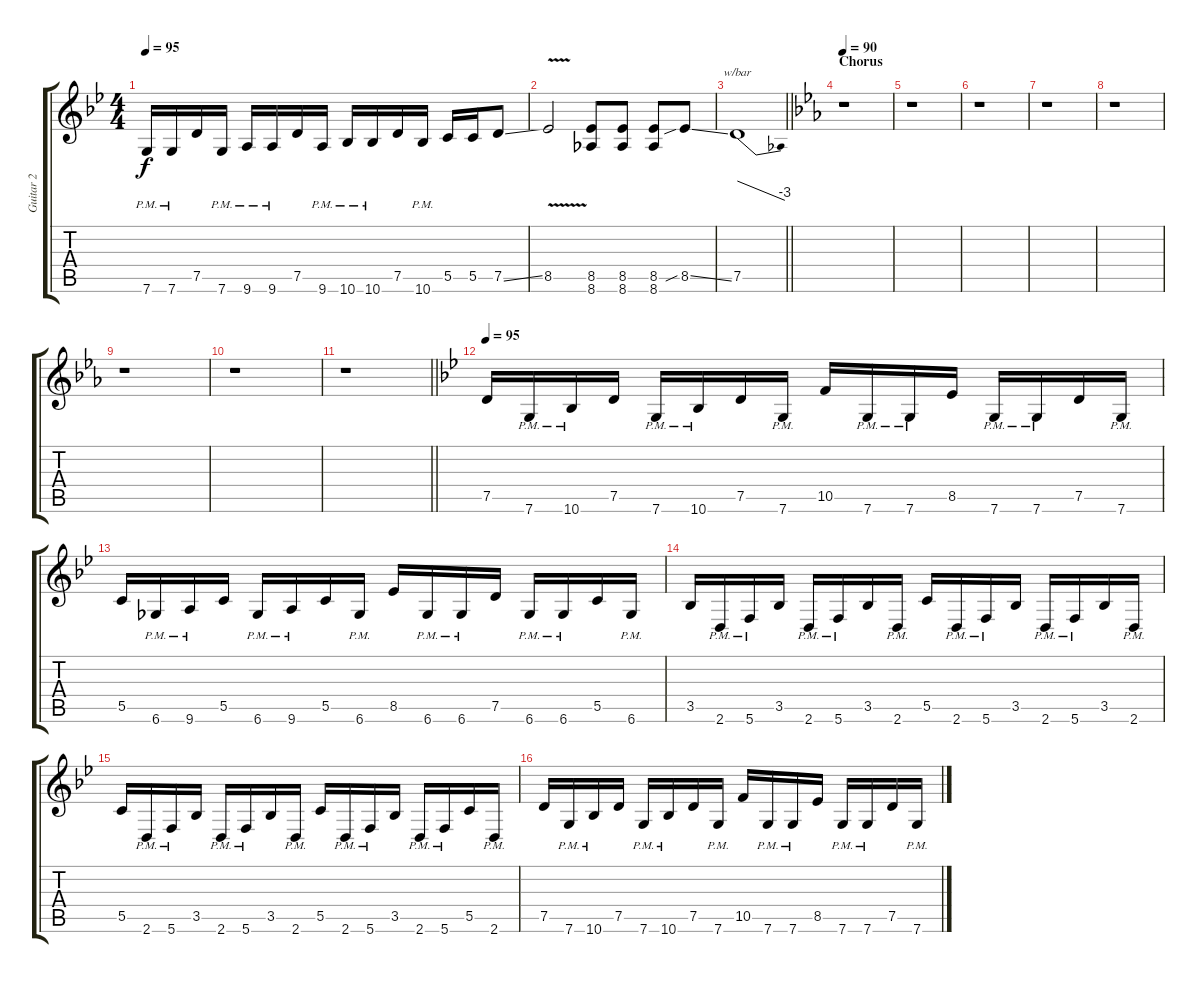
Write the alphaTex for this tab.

\track ("Guitar 2" "Guitar 2") {instrument distortionguitar}
\staff {score tabs}
\tuning (D4 A3 F3 C3 G2 C2) {hide}
\ts (4 4)
\tempo 95
\clef g2
\ks gminor
7.6{pm}.16{dy f balance 6} 7.6{pm}.16 7.5.16 7.6{pm}.16 9.6{pm}.16 9.6{pm}.16 7.5.16 9.6{pm}.16 10.6{pm}.16{balance 10} 10.6{pm}.16 7.5.16 10.6{pm}.16 5.5.16 5.5.16 7.5{ss}.8 |
8.5{v}.2{volume 10 balance 8} (8.5 8.6).8 (8.5 8.6).8 (8.5 8.6).8 8.5{sib ss}.8 |
\barLineRight lightlight
7.5.1{tbe (dive default 0 0 60 -12)} |
\section ("" "Chorus")
\tempo 90
\ks cminor
r.1 |
r.1 |
r.1 |
r.1 |
r.1 |
r.1 |
r.1 |
\barLineRight lightlight
r.1 |
\tempo 95
\ks gminor
7.5.16 7.6{pm}.16 10.6{pm}.16 7.5.16 7.6{pm}.16 10.6{pm}.16 7.5.16 7.6{pm}.16 10.5.16 7.6{pm}.16 7.6{pm}.16 8.5.16 7.6{pm}.16 7.6{pm}.16 7.5.16 7.6{pm}.16 |
5.5.16 6.6{pm}.16 9.6{pm}.16 5.5.16 6.6{pm}.16 9.6{pm}.16 5.5.16 6.6{pm}.16 8.5.16 6.6{pm}.16 6.6{pm}.16 7.5.16 6.6{pm}.16 6.6{pm}.16 5.5.16 6.6{pm}.16 |
3.5.16 2.6{pm}.16 5.6{pm}.16 3.5.16 2.6{pm}.16 5.6{pm}.16 3.5.16 2.6{pm}.16 5.5.16 2.6{pm}.16 5.6{pm}.16 3.5.16 2.6{pm}.16 5.6{pm}.16 3.5.16 2.6{pm}.16 |
5.5.16 2.6{pm}.16 5.6{pm}.16 3.5.16 2.6{pm}.16 5.6{pm}.16 3.5.16 2.6{pm}.16 5.5.16 2.6{pm}.16 5.6{pm}.16 3.5.16 2.6{pm}.16 5.6{pm}.16 5.5.16 2.6{pm}.16 |
7.5.16 7.6{pm}.16 10.6{pm}.16 7.5.16 7.6{pm}.16 10.6{pm}.16 7.5.16 7.6{pm}.16 10.5.16 7.6{pm}.16 7.6{pm}.16 8.5.16 7.6{pm}.16 7.6{pm}.16 7.5.16 7.6{pm}.16
